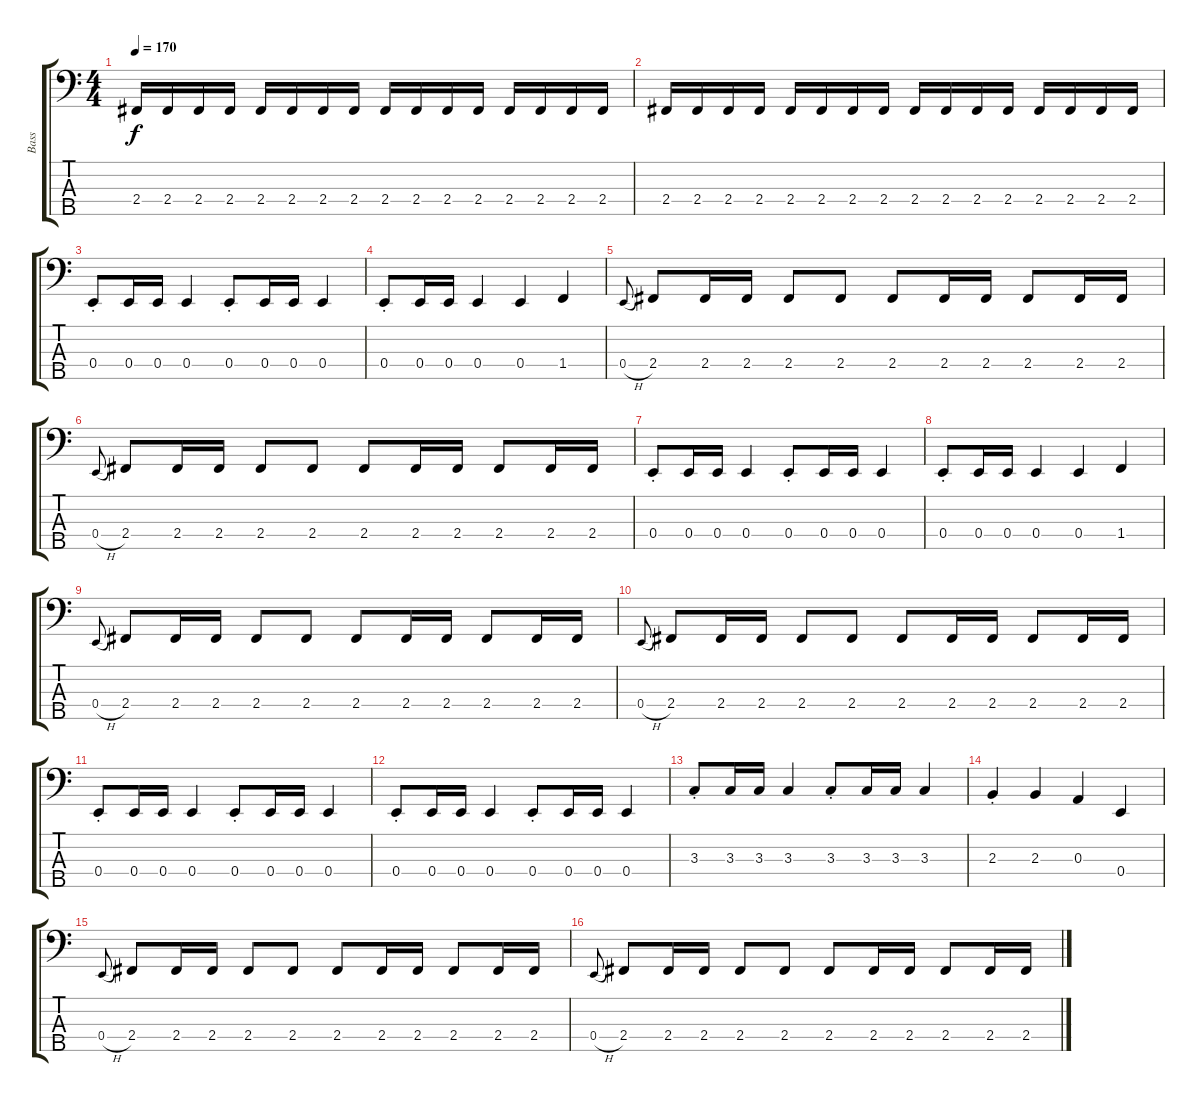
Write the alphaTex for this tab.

\track ("Bass" "Bass") {instrument slapbass2}
\staff {score tabs}
\tuning (G2 D2 A1 E1 B0) {hide}
\ts (4 4)
\tempo 170
\clef f4
\ks c
2.4.16{dy f} 2.4.16 2.4.16 2.4.16 2.4.16 2.4.16 2.4.16 2.4.16 2.4.16 2.4.16 2.4.16 2.4.16 2.4.16 2.4.16 2.4.16 2.4.16 |
2.4.16 2.4.16 2.4.16 2.4.16 2.4.16 2.4.16 2.4.16 2.4.16 2.4.16 2.4.16 2.4.16 2.4.16 2.4.16 2.4.16 2.4.16 2.4.16 |
0.4{st}.8 0.4.16 0.4.16 0.4.4 0.4{st}.8 0.4.16 0.4.16 0.4.4 |
0.4{st}.8 0.4.16 0.4.16 0.4.4 0.4.4 1.4.4 |
0.4{h}.8{gr onbeat} 2.4.8 2.4.16 2.4.16 2.4.8 2.4.8 2.4.8 2.4.16 2.4.16 2.4.8 2.4.16 2.4.16 |
0.4{h}.8{gr onbeat} 2.4.8 2.4.16 2.4.16 2.4.8 2.4.8 2.4.8 2.4.16 2.4.16 2.4.8 2.4.16 2.4.16 |
0.4{st}.8 0.4.16 0.4.16 0.4.4 0.4{st}.8 0.4.16 0.4.16 0.4.4 |
0.4{st}.8 0.4.16 0.4.16 0.4.4 0.4.4 1.4.4 |
0.4{h}.8{gr onbeat} 2.4.8 2.4.16 2.4.16 2.4.8 2.4.8 2.4.8 2.4.16 2.4.16 2.4.8 2.4.16 2.4.16 |
0.4{h}.8{gr onbeat} 2.4.8 2.4.16 2.4.16 2.4.8 2.4.8 2.4.8 2.4.16 2.4.16 2.4.8 2.4.16 2.4.16 |
0.4{st}.8 0.4.16 0.4.16 0.4.4 0.4{st}.8 0.4.16 0.4.16 0.4.4 |
0.4{st}.8 0.4.16 0.4.16 0.4.4 0.4{st}.8 0.4.16 0.4.16 0.4.4 |
3.3{st}.8 3.3.16 3.3.16 3.3.4 3.3{st}.8 3.3.16 3.3.16 3.3.4 |
2.3{st}.4 2.3.4 0.3.4 0.4.4 |
0.4{h}.8{gr onbeat} 2.4.8 2.4.16 2.4.16 2.4.8 2.4.8 2.4.8 2.4.16 2.4.16 2.4.8 2.4.16 2.4.16 |
0.4{h}.8{gr onbeat} 2.4.8 2.4.16 2.4.16 2.4.8 2.4.8 2.4.8 2.4.16 2.4.16 2.4.8 2.4.16 2.4.16
